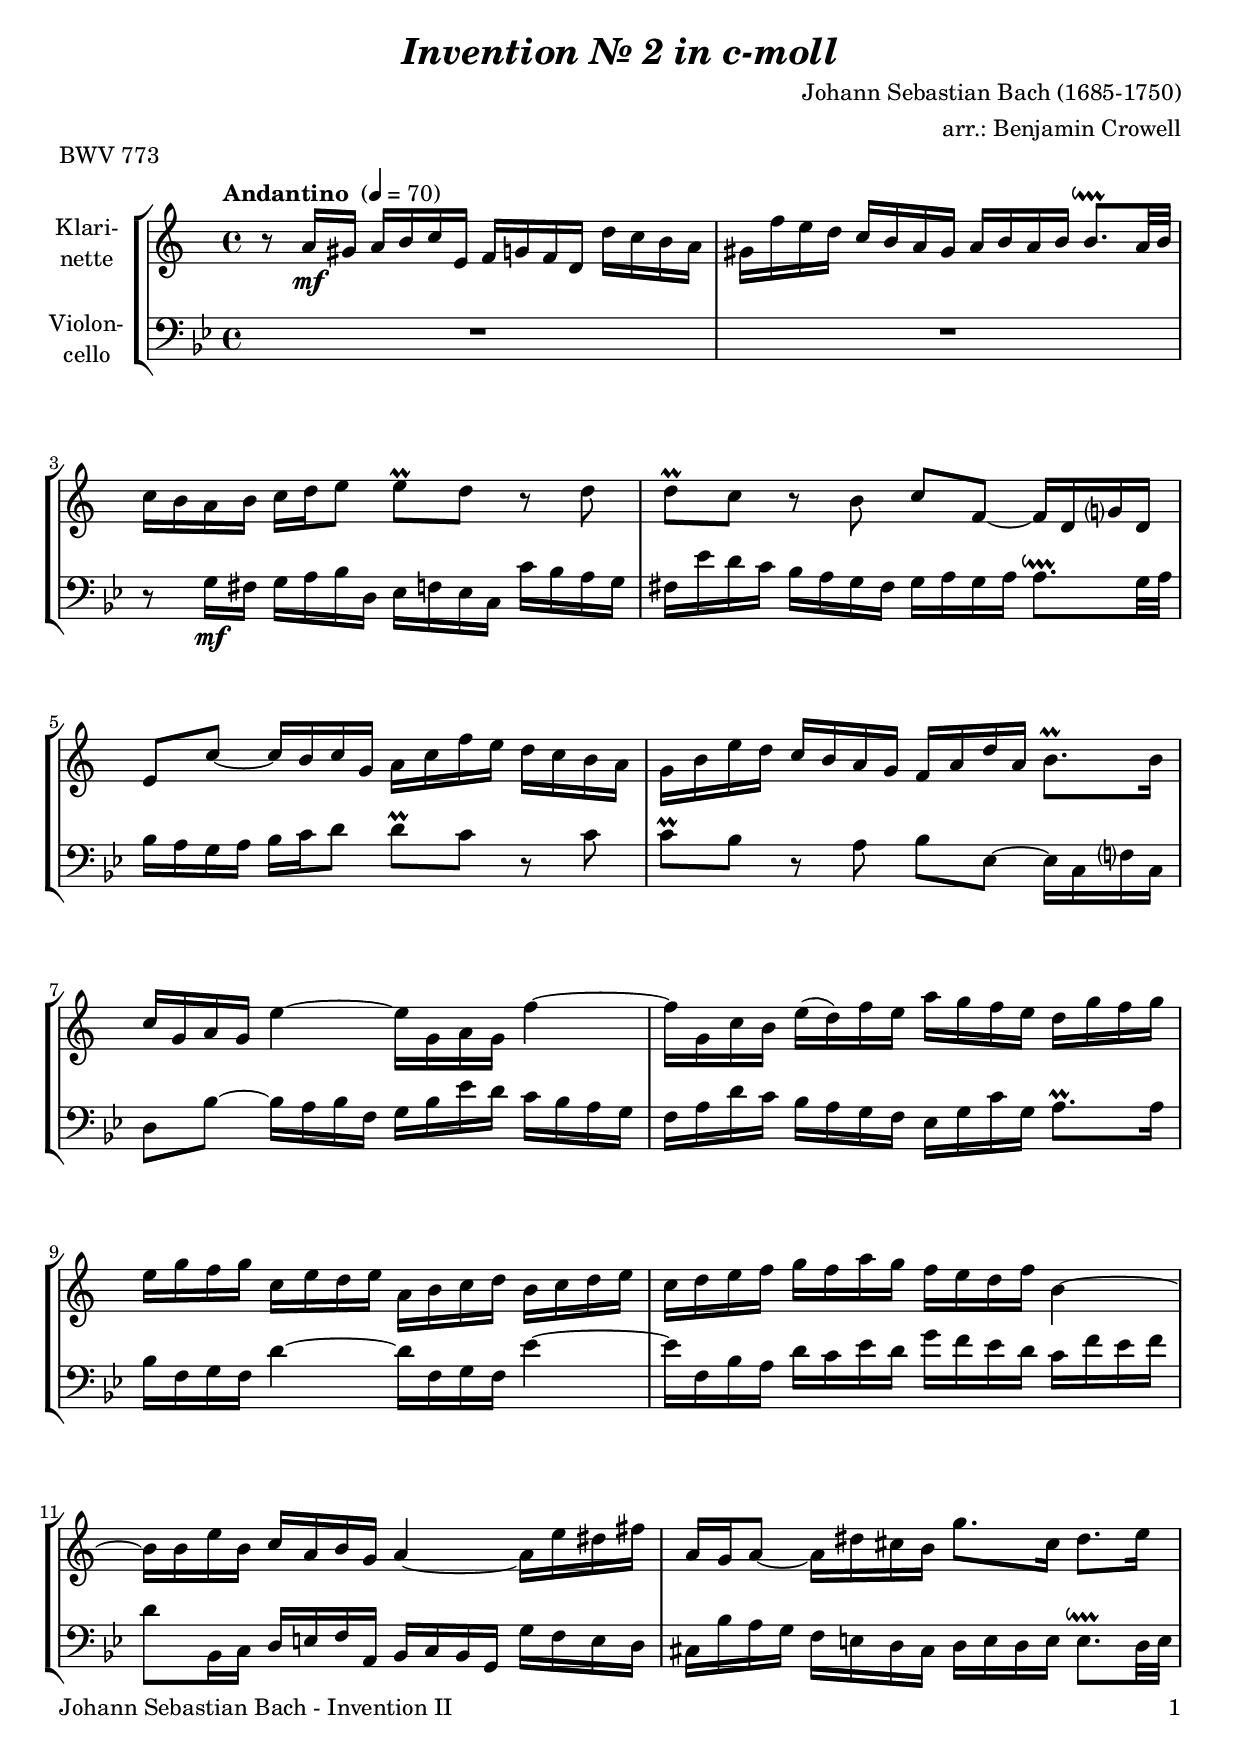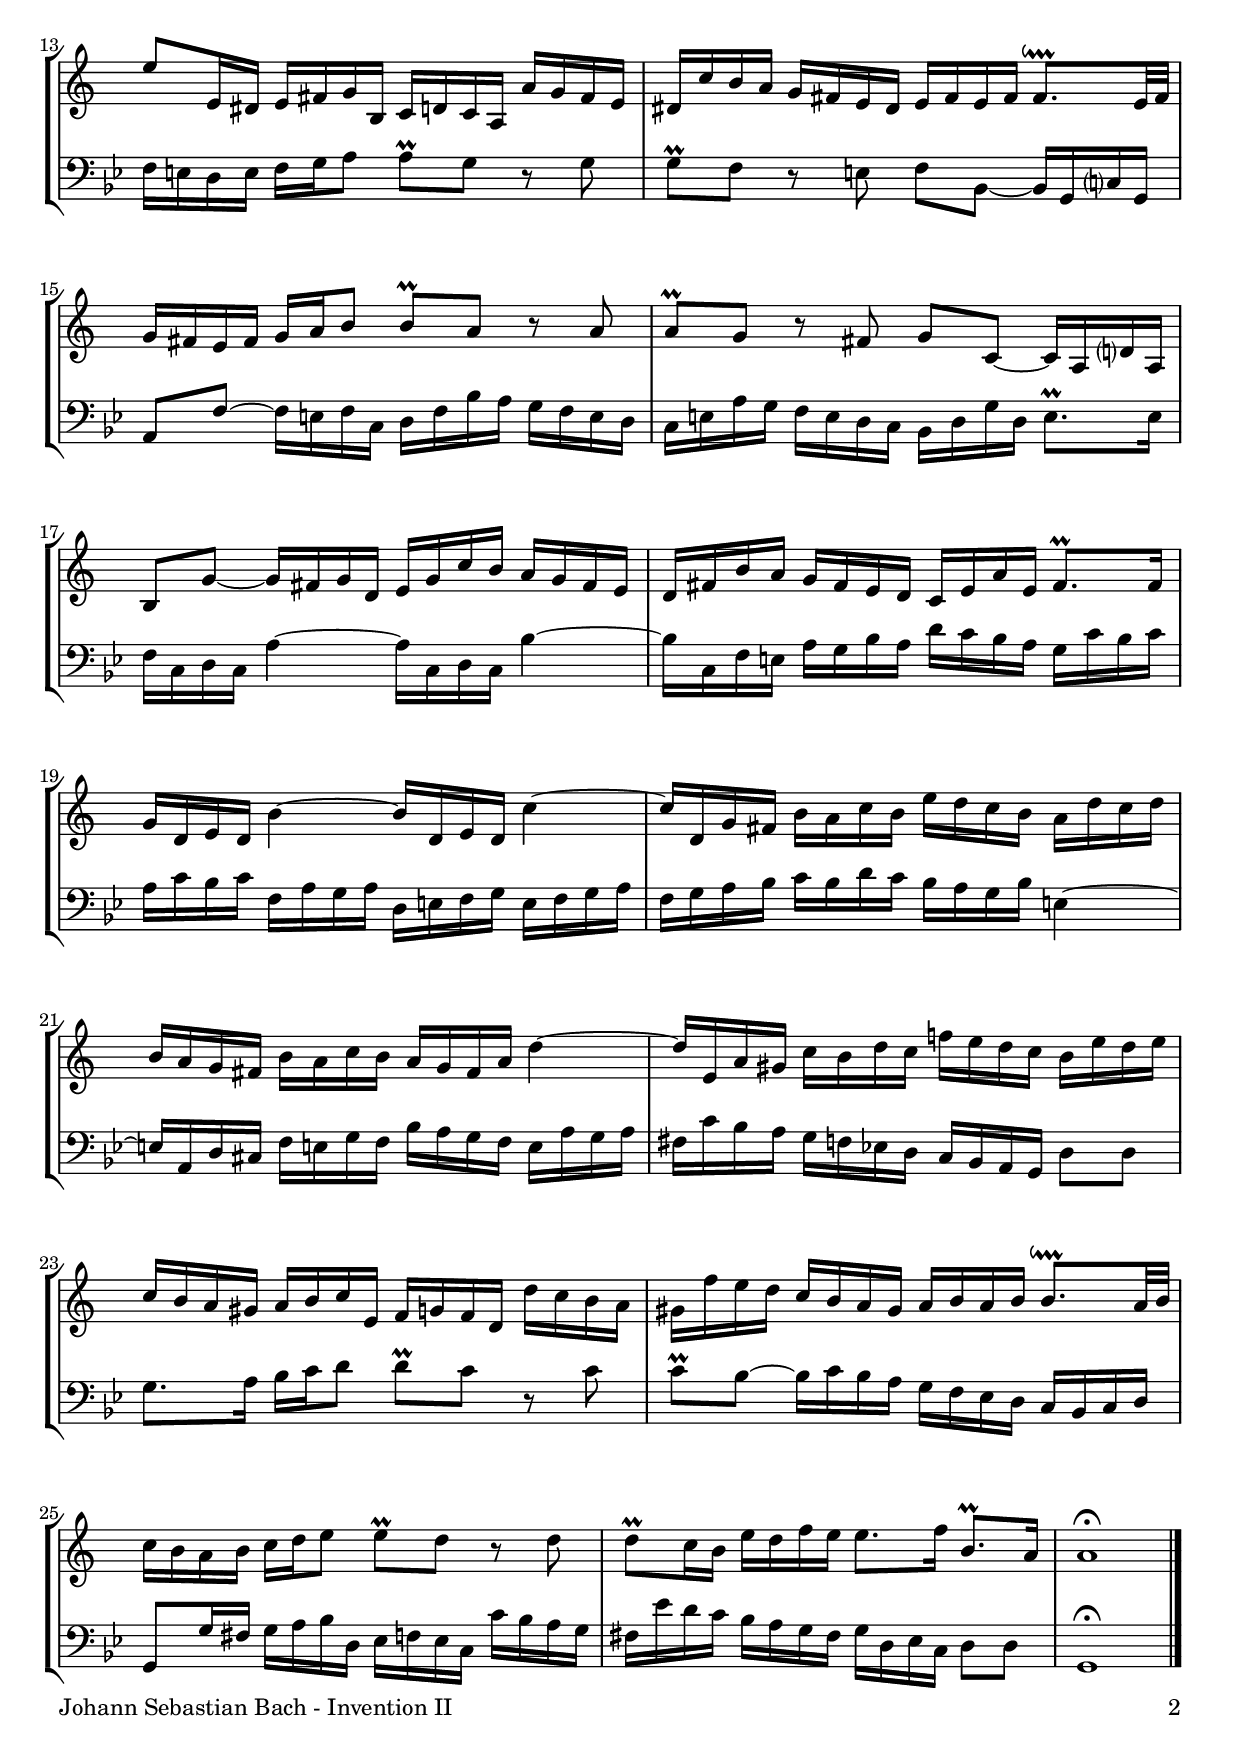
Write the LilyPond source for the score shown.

\version "2.18.2"
\include "deutsch.ly"
  
#(set-global-staff-size 20)

\header {
  title     = \markup \bold \italic "Invention Nr. 2 in c-moll"
  composer  = "Johann Sebastian Bach (1685-1750)"
  arranger  = "arr.: Benjamin Crowell"
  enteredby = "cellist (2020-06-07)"
  piece     = "BWV 773"
}

voiceconsts = {
  \key a \minor
  \time 4/4
  \clef "treble"
%  \numericTimeSignature
  \compressFullBarRests
  % Set default beaming for all staves
%  \set Timing.beamExceptions = #'()
%  \set Timing.baseMoment     = #(ly:make-moment 1 4)
%  \set Timing.beatStructure  = #'(1 1 1)
  \tempo "Andantino " 4=70
}

micl = "clarinet"
mifl = "flute"
miob = "oboe"
mifh = "french horn"
misx = "tenor sax"
mist = "string ensemble 1"
%miba = "cello"
miba = "bassoon"

va = \relative c'' {
  \voiceconsts

  r8 a16\mf gis a h c e, f g f d d' c h a
  gis f' e d c h a gis a h a h h8.\downprall a32 h

  c16 h a h c d e8 e\prall d r d
  d\prall c r h c f,~ f16 d g? d

  e8 c'~ c16 h c g a c f e d c h a
  g h e d c h a g f a d a h8.\prall h16

  c g a g e'4~ e16 g, a g f'4~
  f16 g, c h e( d) f e a g f e d g f g

  e g f g c, e d e a, h c d h c d e
  c d e f g f a g f e d f h,4~

  h16 h e h c a h g a4~ a16 e' dis fis
  a, g a8~ a16 dis cis h g'8. cis,16 dis8. e16

  e8 e,16 dis e fis g h, c d c a a' g fis e
  dis c' h a g fis e dis e fis e fis fis8.\downprall e32 fis

  g16 fis e fis g a h8 h\prall a r a
  a\prall g r fis g c,~ c16 a d? a

  h8 g'~ g16 fis g d e g c h a g fis e
  d fis h a g fis e d c e a e fis8.\prall fis16

  g d e d h'4~ h16 d, e d c'4~
  c16 d, g fis h a c h e d c h a d c d

  h a g fis h a c h a g fis a d4~
  d16 e, a gis c h d c f! e d c h e d e

  c h a gis a h c e, f g f d d' c h a
  gis f' e d c h a gis a h a h h8.\downprall a32 h

  c16 h a h c d e8 e\prall d r d
  d\prall c16 h e d f e e8. f16 h,8.\prall a16
  a1\fermata \bar "|."
}

vb = \relative c' {
  \voiceconsts
  \clef "bass"

  R1*2
  r8 a16\mf gis a h c e, f g f d d' c h a
  gis f' e d c h a gis a h a h h8.\downprall a32 h

  c16 h a h c d e8 e\prall d r d
  d\prall c r h c f,~ f16 d g? d

  e8 c'~ c16 h c g a c f e d c h a
  g h e d c h a g f a d a h8.\prall h16

  c g a g e'4~ e16 g, a g f'4~
  f16 g, c h e d f e a g f e d g f g

  e8 c,16 d e fis g h, c d c a a' g fis e
  dis c' h a g fis e dis e fis e fis fis8.\downprall e32 fis

  g16 fis e fis g a h8 h\prall a r a
  a\prall g r fis g c,~ c16 a d? a

  h8 g'~ g16 fis g d e g c h a g fis e
  d fis h a g fis e d c e a e fis8.\prall fis16

  g d e d h'4~ h16 d, e d c'4~
  c16 d, g fis h a c h e d c h a d c d

  h d c d g, h a h e, fis g a fis g a h
  g a h c d c e d c h a c fis,4~

  fis16 h, e dis g fis a g c h a g fis h a h
  gis d' c h a g f! e d c h a e'8 e

  a8. h16 c d e8 e\prall d r d
  d\prall c~ c16 d c h a g f e d c d e

  a,8 a'16 gis a h c e, f g f d d' c h a
  gis f' e d c h a gis a e f d e8 e
  a,1\fermata \bar "|."
}


music = \new StaffGroup <<
      \new Staff {
	\set Staff.midiInstrument = \micl
	\set Staff.instrumentName = \markup \center-column { "Klari-" "nette" }
	\transpose a a { \va }
      }

      \new Staff {
	\set Staff.midiInstrument = \miba
	\set Staff.instrumentName = \markup \center-column { "Violon-" "cello" }
	\transpose a g { \vb }
      }
>>

\book {
   \paper {
    print-page-number = ##t
    print-first-page-number = ##t
    ragged-last-bottom = ##f
    oddHeaderMarkup = \markup \null
    evenHeaderMarkup = \markup \null
    oddFooterMarkup = \markup {
      \fill-line {
        \on-the-fly #print-page-number-check-first
        "Johann Sebastian Bach - Invention II" \fromproperty #'page:page-number-string
      }
    }
    evenFooterMarkup = \oddFooterMarkup
  } \score {
    \music
    \layout {}
  }

  \score {
    \unfoldRepeats \music

    \midi {
      \context {
        \Score
      }
    }
  }
}